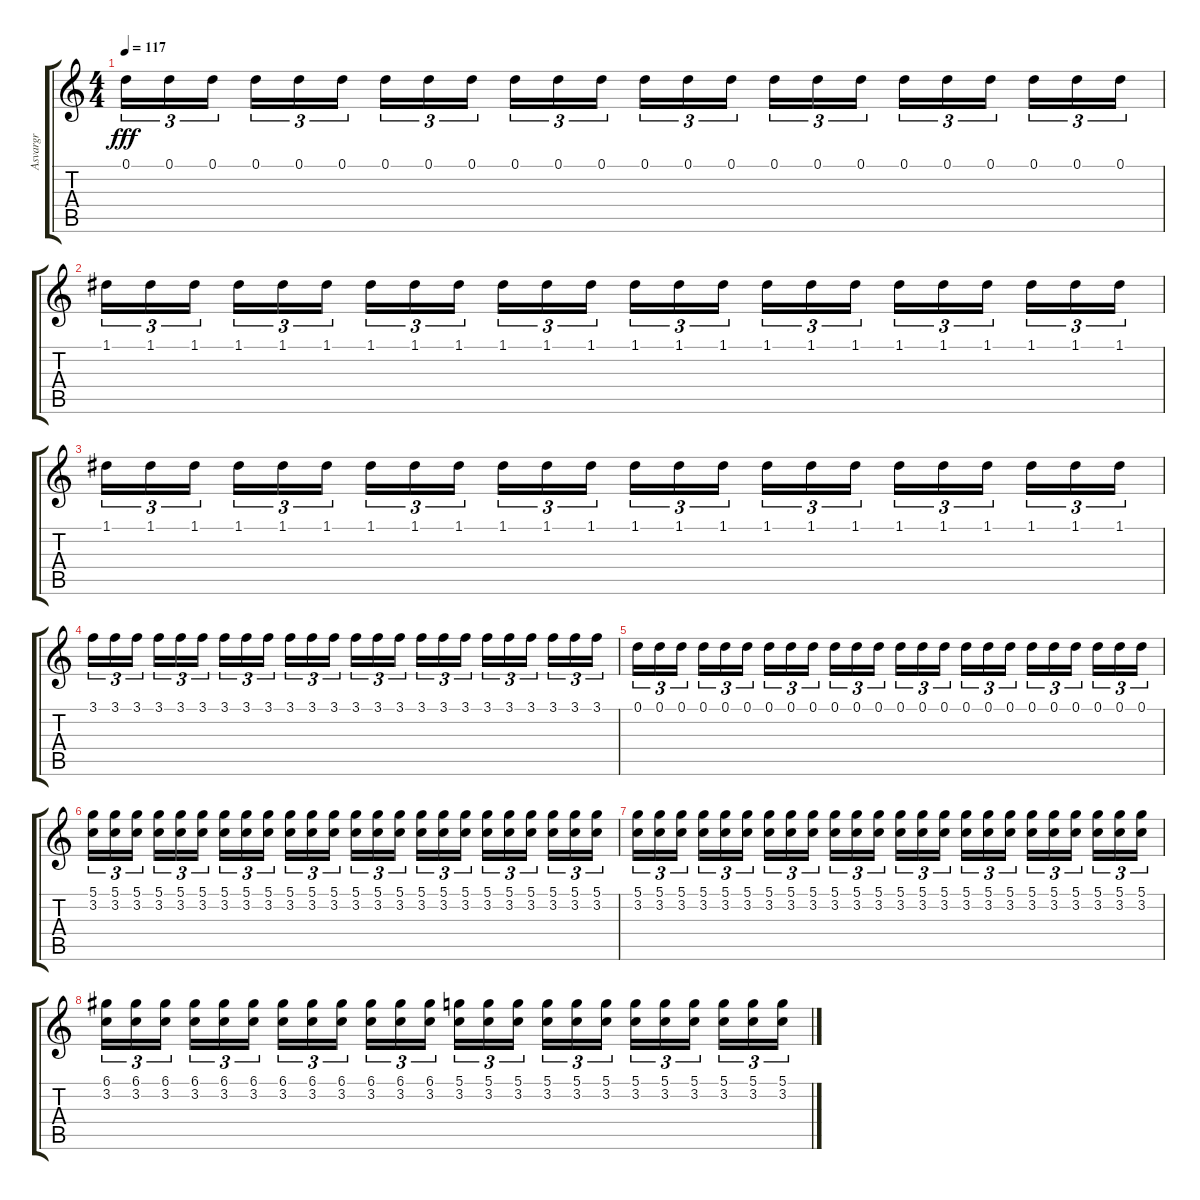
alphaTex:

\track ("Asvargr" "Asvargr") {instrument overdrivenguitar}
\staff {score tabs}
\tuning (D4 A3 F3 C3 G2 D2) {hide}
\ts (4 4)
\tempo 117
\clef g2
\ks c
0.1.16{tu (3 2) dy fff} 0.1.16{tu (3 2)} 0.1.16{tu (3 2) beam splitsecondary} 0.1.16{tu (3 2)} 0.1.16{tu (3 2)} 0.1.16{tu (3 2)} 0.1.16{tu (3 2)} 0.1.16{tu (3 2)} 0.1.16{tu (3 2) beam splitsecondary} 0.1.16{tu (3 2)} 0.1.16{tu (3 2)} 0.1.16{tu (3 2)} 0.1.16{tu (3 2)} 0.1.16{tu (3 2)} 0.1.16{tu (3 2) beam splitsecondary} 0.1.16{tu (3 2)} 0.1.16{tu (3 2)} 0.1.16{tu (3 2)} 0.1.16{tu (3 2)} 0.1.16{tu (3 2)} 0.1.16{tu (3 2) beam splitsecondary} 0.1.16{tu (3 2)} 0.1.16{tu (3 2)} 0.1.16{tu (3 2)} |
1.1.16{tu (3 2)} 1.1.16{tu (3 2)} 1.1.16{tu (3 2) beam splitsecondary} 1.1.16{tu (3 2)} 1.1.16{tu (3 2)} 1.1.16{tu (3 2)} 1.1.16{tu (3 2)} 1.1.16{tu (3 2)} 1.1.16{tu (3 2) beam splitsecondary} 1.1.16{tu (3 2)} 1.1.16{tu (3 2)} 1.1.16{tu (3 2)} 1.1.16{tu (3 2)} 1.1.16{tu (3 2)} 1.1.16{tu (3 2) beam splitsecondary} 1.1.16{tu (3 2)} 1.1.16{tu (3 2)} 1.1.16{tu (3 2)} 1.1.16{tu (3 2)} 1.1.16{tu (3 2)} 1.1.16{tu (3 2) beam splitsecondary} 1.1.16{tu (3 2)} 1.1.16{tu (3 2)} 1.1.16{tu (3 2)} |
1.1.16{tu (3 2)} 1.1.16{tu (3 2)} 1.1.16{tu (3 2) beam splitsecondary} 1.1.16{tu (3 2)} 1.1.16{tu (3 2)} 1.1.16{tu (3 2)} 1.1.16{tu (3 2)} 1.1.16{tu (3 2)} 1.1.16{tu (3 2) beam splitsecondary} 1.1.16{tu (3 2)} 1.1.16{tu (3 2)} 1.1.16{tu (3 2)} 1.1.16{tu (3 2)} 1.1.16{tu (3 2)} 1.1.16{tu (3 2) beam splitsecondary} 1.1.16{tu (3 2)} 1.1.16{tu (3 2)} 1.1.16{tu (3 2)} 1.1.16{tu (3 2)} 1.1.16{tu (3 2)} 1.1.16{tu (3 2) beam splitsecondary} 1.1.16{tu (3 2)} 1.1.16{tu (3 2)} 1.1.16{tu (3 2)} |
3.1.16{tu (3 2)} 3.1.16{tu (3 2)} 3.1.16{tu (3 2) beam splitsecondary} 3.1.16{tu (3 2)} 3.1.16{tu (3 2)} 3.1.16{tu (3 2)} 3.1.16{tu (3 2)} 3.1.16{tu (3 2)} 3.1.16{tu (3 2) beam splitsecondary} 3.1.16{tu (3 2)} 3.1.16{tu (3 2)} 3.1.16{tu (3 2)} 3.1.16{tu (3 2)} 3.1.16{tu (3 2)} 3.1.16{tu (3 2) beam splitsecondary} 3.1.16{tu (3 2)} 3.1.16{tu (3 2)} 3.1.16{tu (3 2)} 3.1.16{tu (3 2)} 3.1.16{tu (3 2)} 3.1.16{tu (3 2) beam splitsecondary} 3.1.16{tu (3 2)} 3.1.16{tu (3 2)} 3.1.16{tu (3 2)} |
0.1.16{tu (3 2)} 0.1.16{tu (3 2)} 0.1.16{tu (3 2) beam splitsecondary} 0.1.16{tu (3 2)} 0.1.16{tu (3 2)} 0.1.16{tu (3 2)} 0.1.16{tu (3 2)} 0.1.16{tu (3 2)} 0.1.16{tu (3 2) beam splitsecondary} 0.1.16{tu (3 2)} 0.1.16{tu (3 2)} 0.1.16{tu (3 2)} 0.1.16{tu (3 2)} 0.1.16{tu (3 2)} 0.1.16{tu (3 2) beam splitsecondary} 0.1.16{tu (3 2)} 0.1.16{tu (3 2)} 0.1.16{tu (3 2)} 0.1.16{tu (3 2)} 0.1.16{tu (3 2)} 0.1.16{tu (3 2) beam splitsecondary} 0.1.16{tu (3 2)} 0.1.16{tu (3 2)} 0.1.16{tu (3 2)} |
(5.1 3.2).16{tu (3 2)} (5.1 3.2).16{tu (3 2)} (5.1 3.2).16{tu (3 2) beam splitsecondary} (5.1 3.2).16{tu (3 2)} (5.1 3.2).16{tu (3 2)} (5.1 3.2).16{tu (3 2)} (5.1 3.2).16{tu (3 2)} (5.1 3.2).16{tu (3 2)} (5.1 3.2).16{tu (3 2) beam splitsecondary} (5.1 3.2).16{tu (3 2)} (5.1 3.2).16{tu (3 2)} (5.1 3.2).16{tu (3 2)} (5.1 3.2).16{tu (3 2)} (5.1 3.2).16{tu (3 2)} (5.1 3.2).16{tu (3 2) beam splitsecondary} (5.1 3.2).16{tu (3 2)} (5.1 3.2).16{tu (3 2)} (5.1 3.2).16{tu (3 2)} (5.1 3.2).16{tu (3 2)} (5.1 3.2).16{tu (3 2)} (5.1 3.2).16{tu (3 2) beam splitsecondary} (5.1 3.2).16{tu (3 2)} (5.1 3.2).16{tu (3 2)} (5.1 3.2).16{tu (3 2)} |
(5.1 3.2).16{tu (3 2)} (5.1 3.2).16{tu (3 2)} (5.1 3.2).16{tu (3 2) beam splitsecondary} (5.1 3.2).16{tu (3 2)} (5.1 3.2).16{tu (3 2)} (5.1 3.2).16{tu (3 2)} (5.1 3.2).16{tu (3 2)} (5.1 3.2).16{tu (3 2)} (5.1 3.2).16{tu (3 2) beam splitsecondary} (5.1 3.2).16{tu (3 2)} (5.1 3.2).16{tu (3 2)} (5.1 3.2).16{tu (3 2)} (5.1 3.2).16{tu (3 2)} (5.1 3.2).16{tu (3 2)} (5.1 3.2).16{tu (3 2) beam splitsecondary} (5.1 3.2).16{tu (3 2)} (5.1 3.2).16{tu (3 2)} (5.1 3.2).16{tu (3 2)} (5.1 3.2).16{tu (3 2)} (5.1 3.2).16{tu (3 2)} (5.1 3.2).16{tu (3 2) beam splitsecondary} (5.1 3.2).16{tu (3 2)} (5.1 3.2).16{tu (3 2)} (5.1 3.2).16{tu (3 2)} |
(6.1 3.2).16{tu (3 2)} (6.1 3.2).16{tu (3 2)} (6.1 3.2).16{tu (3 2) beam splitsecondary} (6.1 3.2).16{tu (3 2)} (6.1 3.2).16{tu (3 2)} (6.1 3.2).16{tu (3 2)} (6.1 3.2).16{tu (3 2)} (6.1 3.2).16{tu (3 2)} (6.1 3.2).16{tu (3 2) beam splitsecondary} (6.1 3.2).16{tu (3 2)} (6.1 3.2).16{tu (3 2)} (6.1 3.2).16{tu (3 2)} (5.1 3.2).16{tu (3 2)} (5.1 3.2).16{tu (3 2)} (5.1 3.2).16{tu (3 2) beam splitsecondary} (5.1 3.2).16{tu (3 2)} (5.1 3.2).16{tu (3 2)} (5.1 3.2).16{tu (3 2)} (5.1 3.2).16{tu (3 2)} (5.1 3.2).16{tu (3 2)} (5.1 3.2).16{tu (3 2) beam splitsecondary} (5.1 3.2).16{tu (3 2)} (5.1 3.2).16{tu (3 2)} (5.1 3.2).16{tu (3 2)}
